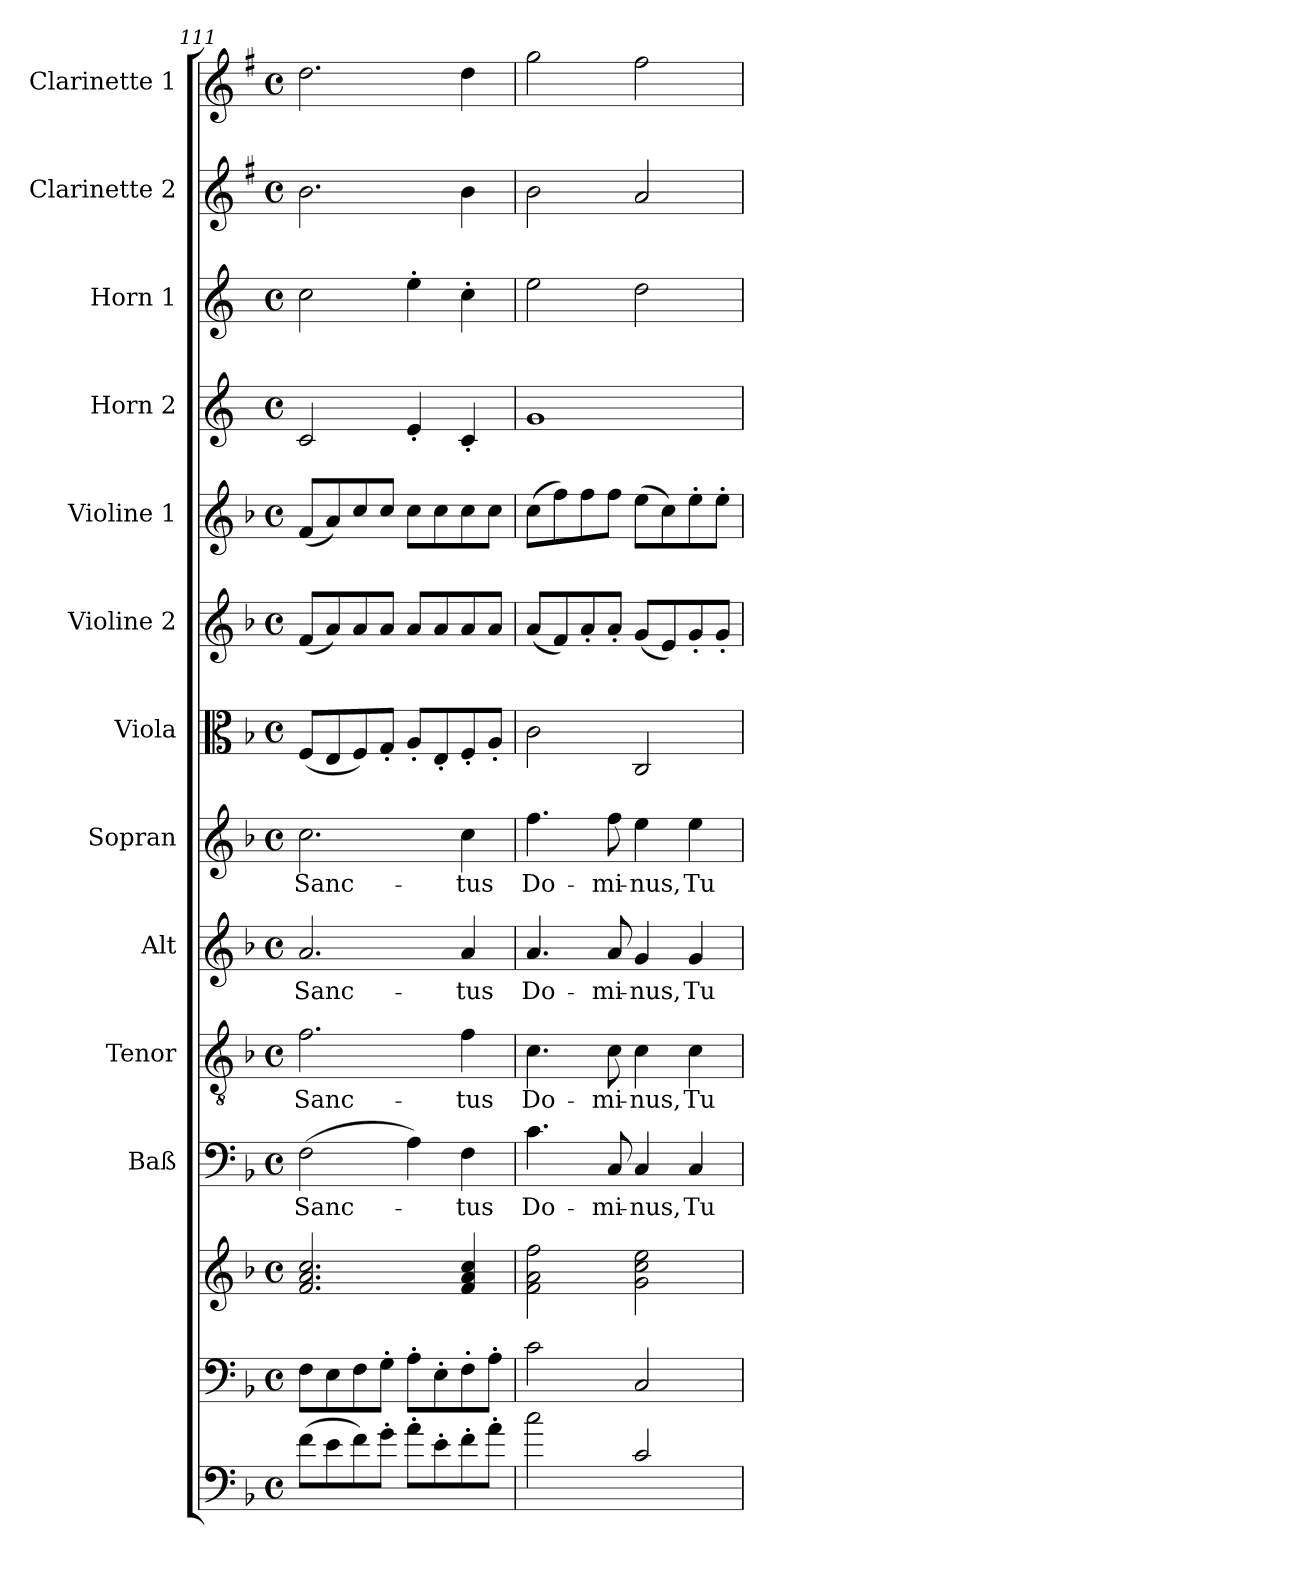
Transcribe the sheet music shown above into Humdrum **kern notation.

**kern	**kern	**kern	**kern	**text	**kern	**text	**kern	**text	**kern	**text	**kern	**kern	**kern	**kern	**kern	**kern	**kern
*part13	*part12	*part12	*part11	*part11	*part10	*part10	*part9	*part9	*part8	*part8	*part7	*part6	*part5	*part4	*part3	*part2	*part1
*staff14	*staff13	*staff12	*staff11	*staff11	*staff10	*staff10	*staff9	*staff9	*staff8	*staff8	*staff7	*staff6	*staff5	*staff4	*staff3	*staff2	*staff1
*	*	*	*I"Baß	*	*I"Tenor	*	*I"Alt	*	*I"Sopran	*	*I"Viola	*I"Violine 2	*I"Violine 1	*I"Horn 2	*I"Horn 1	*I"Clarinette 2	*I"Clarinette 1
*	*	*	*I'Baß	*	*I'Ten	*	*I'Alt	*	*I'Sop	*	*I'Vla.	*I'Vln. 2	*I'Vln. 1	*I'Hrn. 2	*I'Hrn. 1	*	*
*clefF4	*clefF4	*clefG2	*clefF4	*	*clefGv2	*	*clefG2	*	*clefG2	*	*clefC3	*clefG2	*clefG2	*clefG2	*clefG2	*clefG2	*clefG2
*ITrd7c12	*	*	*	*	*	*	*	*	*	*	*	*	*	*ITrd4c7	*ITrd4c7	*ITrd1c2	*ITrd1c2
*k[b-]	*k[b-]	*k[b-]	*k[b-]	*	*k[b-]	*	*k[b-]	*	*k[b-]	*	*k[b-]	*k[b-]	*k[b-]	*k[b-]	*k[b-]	*k[b-]	*k[b-]
*F:	*F:	*F:	*F:	*	*F:	*	*F:	*	*F:	*	*F:	*F:	*F:	*F:	*F:	*F:	*F:
*M4/4	*M4/4	*M4/4	*M4/4	*	*M4/4	*	*M4/4	*	*M4/4	*	*M4/4	*M4/4	*M4/4	*M4/4	*M4/4	*M4/4	*M4/4
*met(c)	*met(c)	*met(c)	*met(c)	*	*met(c)	*	*met(c)	*	*met(c)	*	*met(c)	*met(c)	*met(c)	*met(c)	*met(c)	*met(c)	*met(c)
=111	=111	=111	=111	=111	=111	=111	=111	=111	=111	=111	=111	=111	=111	=111	=111	=111	=111
!	!	!	!	!LO:LY:b	!	!LO:LY:b	!	!LO:LY:b	!	!LO:LY:b	!	!	!	!	!	!	!
(>8F\L	8F\L	2.f/ 2.a/ 2.cc/	(>2F\	Sanc-	2.f\	Sanc-	2.a/	Sanc-	2.cc\	Sanc-	(<8F/L	(<8f/L	(<8f/L	2F/	2f\	2.a\	2.cc\
8E\	8E\	.	.	.	.	.	.	.	.	.	8E/	8a/)	8a/)	.	.	.	.
8F\)	8F\	.	.	.	.	.	.	.	.	.	8F/)	8a/	8cc/	.	.	.	.
8G'>\J	8G'>\J	.	.	.	.	.	.	.	.	.	8G'</J	8a/J	8cc/J	.	.	.	.
8A'>\L	8A'>\L	.	4A\)	.	.	.	.	.	.	.	8A'</L	8a/L	8cc\L	4A'</	4a'>\	.	.
8E'>\	8E'>\	.	.	.	.	.	.	.	.	.	8E'</	8a/	8cc\	.	.	.	.
!	!	!	!	!LO:LY:b	!	!LO:LY:b	!	!LO:LY:b	!	!LO:LY:b	!	!	!	!	!	!	!
8F'>\	8F'>\	4f/ 4a/ 4cc/	4F\	-tus	4f\	-tus	4a/	-tus	4cc\	-tus	8F'</	8a/	8cc\	4F'</	4f'>\	4a\	4cc\
8A'>\J	8A'>\J	.	.	.	.	.	.	.	.	.	8A'</J	8a/J	8cc\J	.	.	.	.
!!LO:PB:g=z
=112	=112	=112	=112	=112	=112	=112	=112	=112	=112	=112	=112	=112	=112	=112	=112	=112	=112
!	!	!	!	!LO:LY:b	!	!LO:LY:b	!	!LO:LY:b	!	!LO:LY:b	!	!	!	!	!	!	!
2c\	2c\	2f\ 2a\ 2ff\	4.c\	Do-	4.c\	Do-	4.a/	Do-	4.ff\	Do-	2c\	(<8a/L	(>8cc\L	1c	2a\	2a\	2ff\
.	.	.	.	.	.	.	.	.	.	.	.	8f/)	8ff\)	.	.	.	.
.	.	.	.	.	.	.	.	.	.	.	.	8a'</	8ff\	.	.	.	.
!	!	!	!	!LO:LY:b	!	!LO:LY:b	!	!LO:LY:b	!	!LO:LY:b	!	!	!	!	!	!	!
.	.	.	8C/	-mi-	8c\	-mi-	8a/	-mi-	8ff\	-mi-	.	8a'</J	8ff\J	.	.	.	.
!	!	!	!	!LO:LY:b	!	!LO:LY:b	!	!LO:LY:b	!	!LO:LY:b	!	!	!	!	!	!	!
2C/	2C/	2g\ 2cc\ 2ee\	4C/	-nus,	4c\	-nus,	4g/	-nus,	4ee\	-nus,	2C/	(<8g/L	(>8ee\L	.	2g\	2g/	2ee\
.	.	.	.	.	.	.	.	.	.	.	.	8e/)	8cc\)	.	.	.	.
!	!	!	!	!LO:LY:b	!	!LO:LY:b	!	!LO:LY:b	!	!LO:LY:b	!	!	!	!	!	!	!
.	.	.	4C/	Tu	4c\	Tu	4g/	Tu	4ee\	Tu	.	8g'</	8ee'>\	.	.	.	.
.	.	.	.	.	.	.	.	.	.	.	.	8g'</J	8ee'>\J	.	.	.	.
=	=	=	=	=	=	=	=	=	=	=	=	=	=	=	=	=	=
*-	*-	*-	*-	*-	*-	*-	*-	*-	*-	*-	*-	*-	*-	*-	*-	*-	*-
